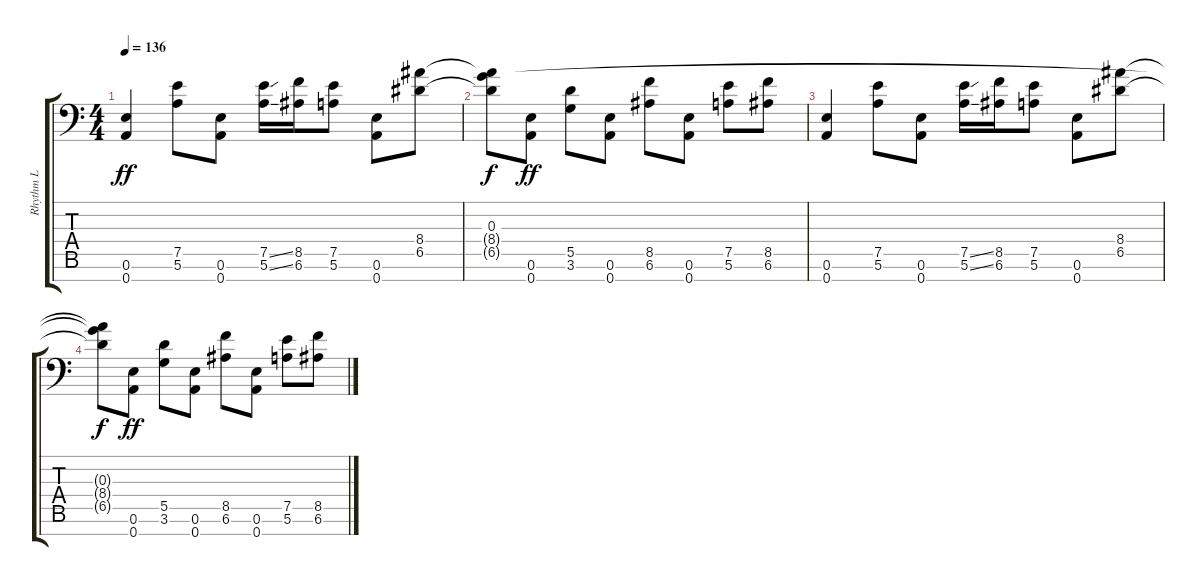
\track ("Rhythm L" "Rhythm L") {instrument distortionguitar}
\staff {score tabs}
\tuning (E4 B3 G3 D3 A2 E2 A1) {hide}
\ts (4 4)
\tempo 136
\clef f4
\ks c
(0.6 0.7).4{dy ff} (7.5 5.6).8 (0.6 0.7).8 (7.5{ss} 5.6{ss}).16 (8.5 6.6).16 (7.5 5.6).8 (0.6 0.7).8 (8.4 6.5).8 |
(0.3{t} 8.4{t} 6.5{t}).8{dy f} (0.6 0.7).8{dy ff} (5.5 3.6).8 (0.6 0.7).8 (8.5 6.6).8 (0.6 0.7).8 (7.5 5.6).8 (8.5 6.6).8 |
(0.6 0.7).4 (7.5 5.6).8 (0.6 0.7).8 (7.5{ss} 5.6{ss}).16 (8.5 6.6).16 (7.5 5.6).8 (0.6 0.7).8 (8.4 6.5).8 |
(0.3{t} 8.4{t} 6.5{t}).8{dy f} (0.6 0.7).8{dy ff} (5.5 3.6).8 (0.6 0.7).8 (8.5 6.6).8 (0.6 0.7).8 (7.5 5.6).8 (8.5 6.6).8
